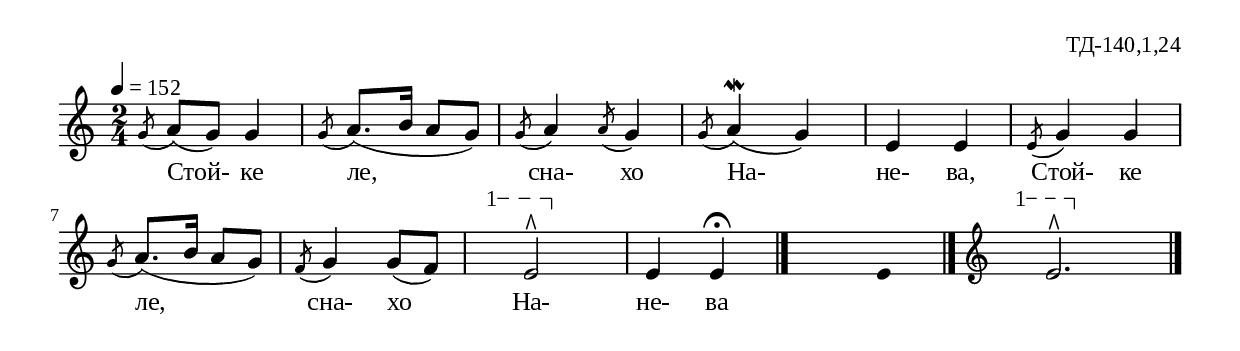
%{
TD_140_1_24
%}

\include "td-preamble.ly"

\score {
\relative c'' {
 \tempo 4 = 152
  \time 2/4  
\acciaccatura g8 a( g) g4  
\acciaccatura g8 a8.( b16 a8 g) \acciaccatura g8 a4 \acciaccatura a8 g4
\acciaccatura g8 a4\mordent( g) e e   
\acciaccatura e8 g4 g 
\break
\acciaccatura g8 a8.( b16 a8 g) \acciaccatura f8 g4 g8( f) |
\varA
\set Score.measureLength = #(ly:make-moment 3 4)
s4\startTextSpan e2\stopTextSpan^\rtoe | 
\set Score.measureLength = #(ly:make-moment 2 4)
e4 e\fermata 
 \bar "|." 
s4 \fixB e4 \fixC
 \bar "|." 
\endm 
\varA 
\set Score.measureLength = #(ly:make-moment 4 4)
s4\startTextSpan e2.\stopTextSpan^\rtoe  
\bar "|." 
}
\addlyrics { Стой- ке ле, сна- хо На- не- ва, Стой- ке ле, сна- хо На- не- ва }
%
\layout {
  indent = #0
  line-width = 190\mm
  ragged-right=##f
}
%
\midi { 
	\context {
		\Score
		tempoWholesPerMinute = #(ly:make-moment 152 4)
		}
	}
}

\header{
  opus = "ТД-140,1,24"
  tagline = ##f
}

\paper  {
	 myStaffSize = #20
	 #(define fonts
	 (make-pango-font-tree "Times New Roman"
	 "Nimbus Sans"
	 "Luxi Mono"
	 (/ myStaffSize 20)))
  }

